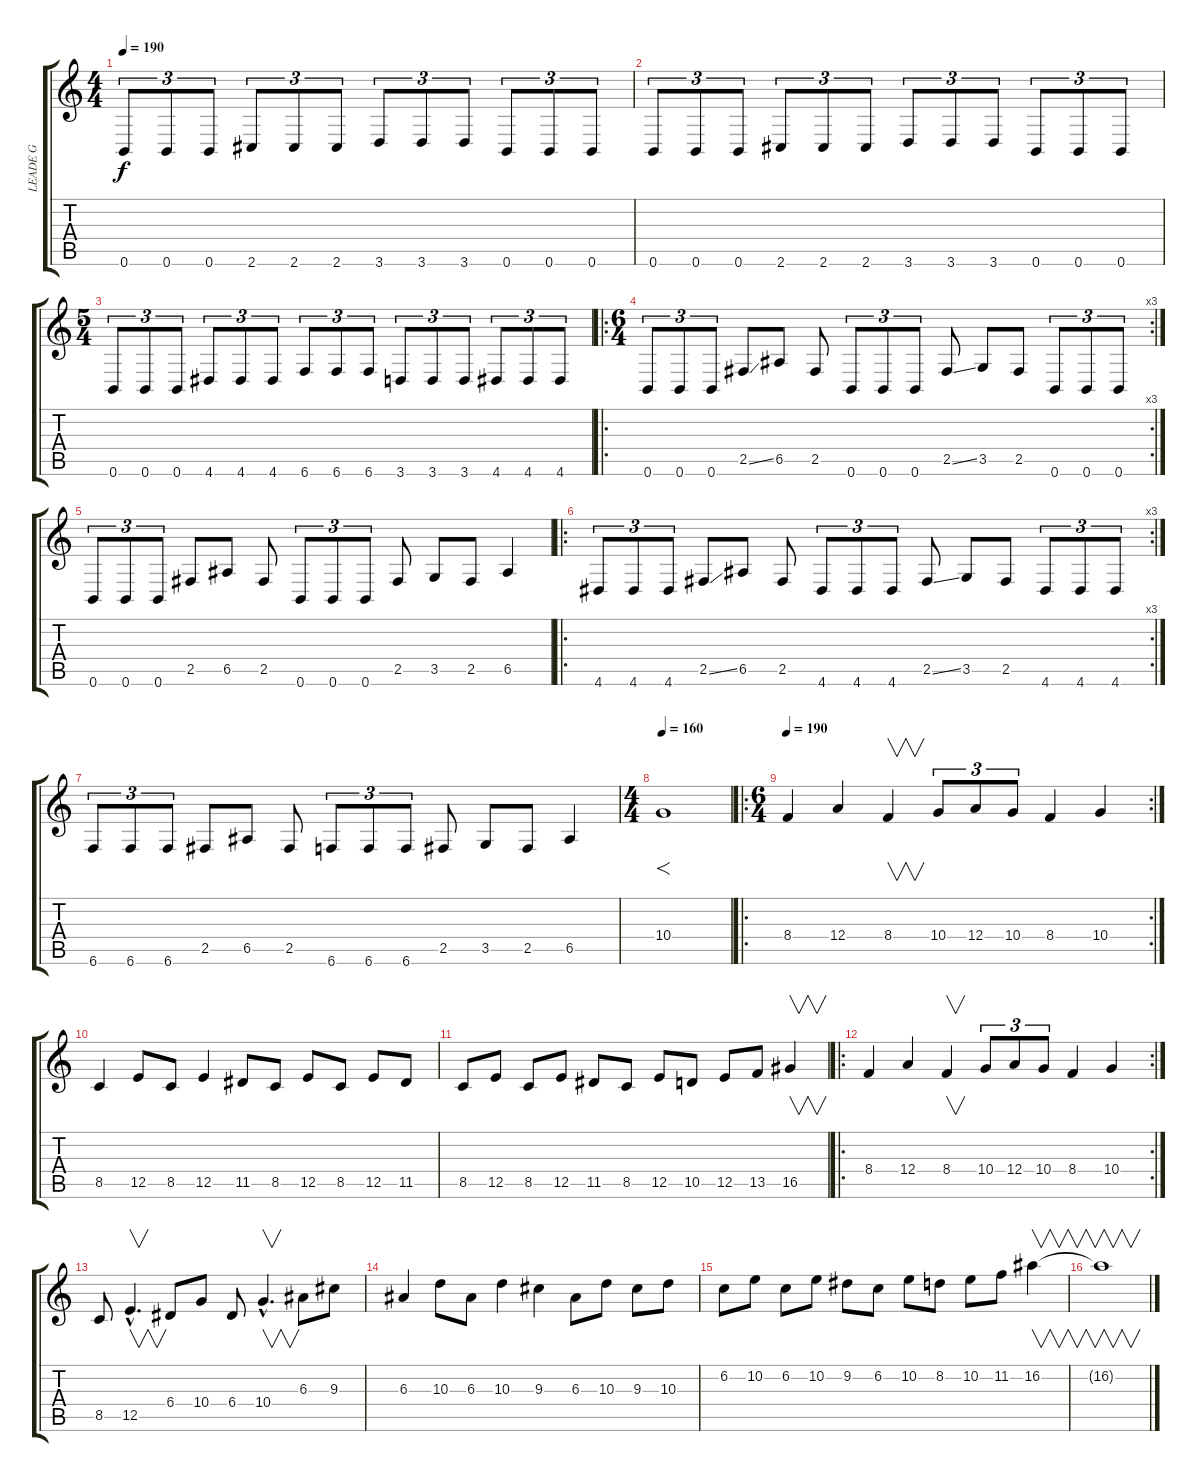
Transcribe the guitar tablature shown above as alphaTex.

\track ("LEADE G" "LEADE G") {instrument distortionguitar}
\staff {score tabs}
\tuning (B3 Gb3 E3 A2 E2 B1) {hide}
\ts (4 4)
\tempo 190
\clef g2
\ks c
0.6.8{tu (3 2) dy f} 0.6.8{tu (3 2)} 0.6.8{tu (3 2)} 2.6.8{tu (3 2)} 2.6.8{tu (3 2)} 2.6.8{tu (3 2)} 3.6.8{tu (3 2)} 3.6.8{tu (3 2)} 3.6.8{tu (3 2)} 0.6.8{tu (3 2)} 0.6.8{tu (3 2)} 0.6.8{tu (3 2)} |
0.6.8{tu (3 2)} 0.6.8{tu (3 2)} 0.6.8{tu (3 2)} 2.6.8{tu (3 2)} 2.6.8{tu (3 2)} 2.6.8{tu (3 2)} 3.6.8{tu (3 2)} 3.6.8{tu (3 2)} 3.6.8{tu (3 2)} 0.6.8{tu (3 2)} 0.6.8{tu (3 2)} 0.6.8{tu (3 2)} |
\ts (5 4)
0.6.8{tu (3 2)} 0.6.8{tu (3 2)} 0.6.8{tu (3 2)} 4.6.8{tu (3 2)} 4.6.8{tu (3 2)} 4.6.8{tu (3 2)} 6.6.8{tu (3 2)} 6.6.8{tu (3 2)} 6.6.8{tu (3 2)} 3.6.8{tu (3 2)} 3.6.8{tu (3 2)} 3.6.8{tu (3 2)} 4.6.8{tu (3 2)} 4.6.8{tu (3 2)} 4.6.8{tu (3 2)} |
\ro
\rc 3
\ts (6 4)
0.6.8{tu (3 2)} 0.6.8{tu (3 2)} 0.6.8{tu (3 2)} 2.5{ss}.8 6.5.8 2.5.8 0.6.8{tu (3 2)} 0.6.8{tu (3 2)} 0.6.8{tu (3 2)} 2.5{ss}.8 3.5.8 2.5.8 0.6.8{tu (3 2)} 0.6.8{tu (3 2)} 0.6.8{tu (3 2)} |
0.6.8{tu (3 2)} 0.6.8{tu (3 2)} 0.6.8{tu (3 2)} 2.5.8 6.5.8 2.5.8 0.6.8{tu (3 2)} 0.6.8{tu (3 2)} 0.6.8{tu (3 2)} 2.5.8 3.5.8 2.5.8 6.5.4 |
\ro
\rc 3
4.6.8{tu (3 2)} 4.6.8{tu (3 2)} 4.6.8{tu (3 2)} 2.5{ss}.8 6.5.8 2.5.8 4.6.8{tu (3 2)} 4.6.8{tu (3 2)} 4.6.8{tu (3 2)} 2.5{ss}.8 3.5.8 2.5.8 4.6.8{tu (3 2)} 4.6.8{tu (3 2)} 4.6.8{tu (3 2)} |
6.6.8{tu (3 2)} 6.6.8{tu (3 2)} 6.6.8{tu (3 2)} 2.5.8 6.5.8 2.5.8 6.6.8{tu (3 2)} 6.6.8{tu (3 2)} 6.6.8{tu (3 2)} 2.5.8 3.5.8 2.5.8 6.5.4 |
\ts (4 4)
\tempo 160
10.4.1{f} |
\ro
\rc 2
\ts (6 4)
\tempo 190
8.4.4 12.4.4 8.4.4{v} 10.4.8{tu (3 2)} 12.4.8{tu (3 2)} 10.4.8{tu (3 2)} 8.4.4 10.4.4 |
8.5.4 12.5.8 8.5.8 12.5.4 11.5.8 8.5.8 12.5.8 8.5.8 12.5.8 11.5.8 |
8.5.8 12.5.8 8.5.8 12.5.8 11.5.8 8.5.8 12.5.8 10.5.8 12.5.8 13.5.8 16.5.4{v} |
\ro
\rc 2
8.4.4 12.4.4 8.4.4{v} 10.4.8{tu (3 2)} 12.4.8{tu (3 2)} 10.4.8{tu (3 2)} 8.4.4 10.4.4 |
8.5.8 12.5{hac}.4{v d} 6.4.8 10.4.8 6.4.8 10.4{hac}.4{v d} 6.3.8 9.3.8 |
6.3.4 10.3.8 6.3.8 10.3.4 9.3.4 6.3.8 10.3.8 9.3.8 10.3.8 |
6.2.8 10.2.8 6.2.8 10.2.8 9.2.8 6.2.8 10.2.8 8.2.8 10.2.8 11.2.8 16.2.4{v} |
16.2{t}.1{v}
